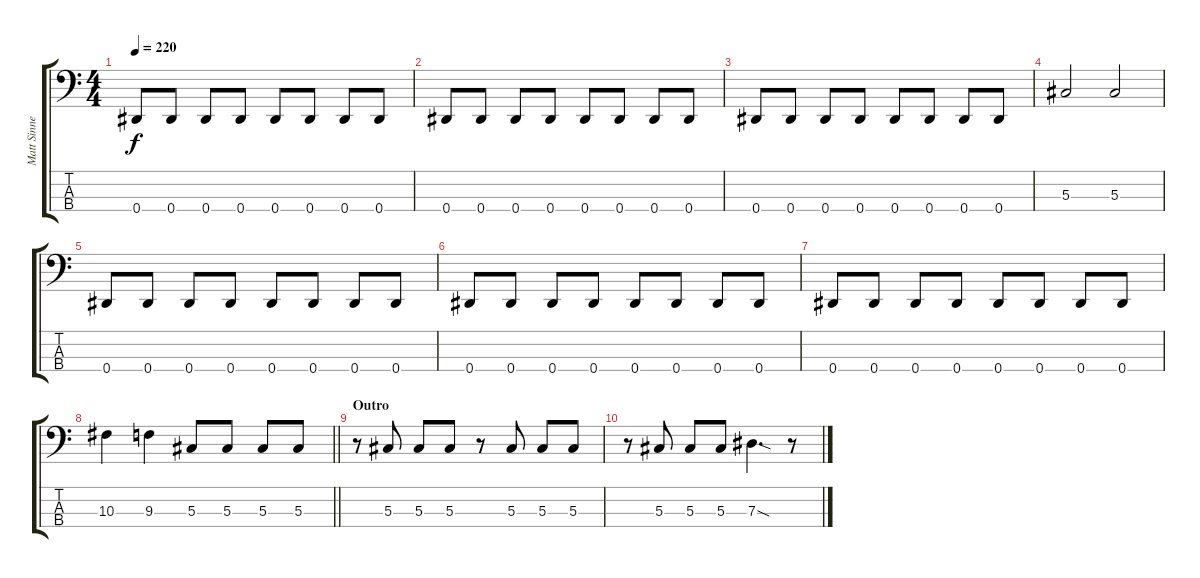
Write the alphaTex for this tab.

\track ("Matt Sinner" "Matt Sinne") {instrument electricbasspick}
\staff {score tabs}
\tuning (Gb2 Db2 Ab1 Eb1) {hide}
\ts (4 4)
\tempo 220
\clef f4
\ks c
0.4.8{dy f} 0.4.8 0.4.8 0.4.8 0.4.8 0.4.8 0.4.8 0.4.8 |
0.4.8 0.4.8 0.4.8 0.4.8 0.4.8 0.4.8 0.4.8 0.4.8 |
0.4.8 0.4.8 0.4.8 0.4.8 0.4.8 0.4.8 0.4.8 0.4.8 |
5.3.2 5.3.2 |
0.4.8 0.4.8 0.4.8 0.4.8 0.4.8 0.4.8 0.4.8 0.4.8 |
0.4.8 0.4.8 0.4.8 0.4.8 0.4.8 0.4.8 0.4.8 0.4.8 |
0.4.8 0.4.8 0.4.8 0.4.8 0.4.8 0.4.8 0.4.8 0.4.8 |
\barLineRight lightlight
10.3.4 9.3.4 5.3.8 5.3.8 5.3.8 5.3.8 |
\section ("" "Outro")
r.8 5.3.8 5.3.8 5.3.8 r.8 5.3.8 5.3.8 5.3.8 |
r.8 5.3.8 5.3.8 5.3.8 7.3{sod}.4{d} r.8
